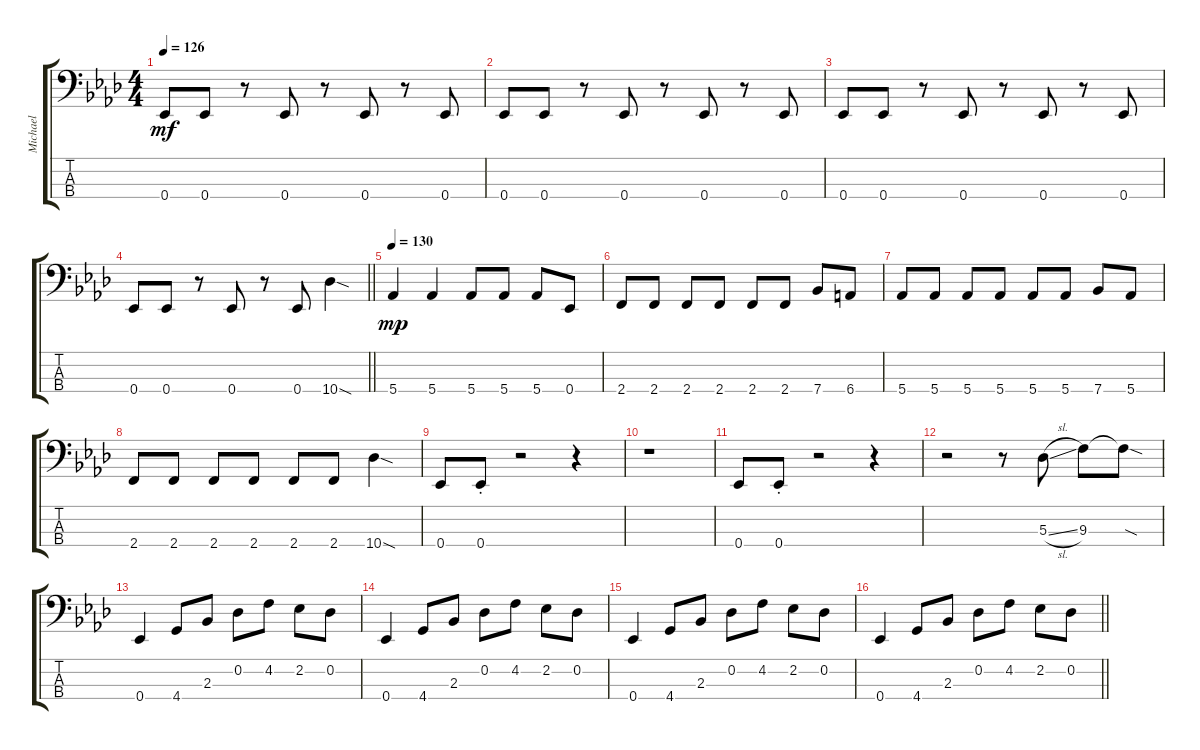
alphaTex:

\track ("Michael" "Michael") {instrument electricbassfinger}
\staff {score tabs}
\tuning (Gb2 Db2 Ab1 Eb1) {hide}
\ts (4 4)
\tempo 126
\clef f4
\ks ab
0.4.8{dy mf} 0.4.8 r.8 0.4.8 r.8 0.4.8 r.8 0.4.8 |
0.4.8 0.4.8 r.8 0.4.8 r.8 0.4.8 r.8 0.4.8 |
0.4.8 0.4.8 r.8 0.4.8 r.8 0.4.8 r.8 0.4.8 |
\barLineRight lightlight
0.4.8 0.4.8 r.8 0.4.8 r.8 0.4.8 10.4{sod}.4 |
\tempo 130
5.4.4{dy mp} 5.4.4 5.4.8 5.4.8 5.4.8 0.4.8 |
2.4.8 2.4.8 2.4.8 2.4.8 2.4.8 2.4.8 7.4.8 6.4.8 |
5.4.8 5.4.8 5.4.8 5.4.8 5.4.8 5.4.8 7.4.8 5.4.8 |
2.4.8 2.4.8 2.4.8 2.4.8 2.4.8 2.4.8 10.4{sod}.4 |
0.4.8 0.4{st}.8 r.2 r.4 |
r.1 |
0.4.8 0.4{st}.8 r.2 r.4 |
r.2 r.8 5.3{sl}.8 9.3.8 9.3{sod t}.8 |
0.4.4 4.4.8 2.3.8 0.2.8 4.2.8 2.2.8 0.2.8 |
0.4.4 4.4.8 2.3.8 0.2.8 4.2.8 2.2.8 0.2.8 |
0.4.4 4.4.8 2.3.8 0.2.8 4.2.8 2.2.8 0.2.8 |
\barLineRight lightlight
0.4.4 4.4.8 2.3.8 0.2.8 4.2.8 2.2.8 0.2.8
